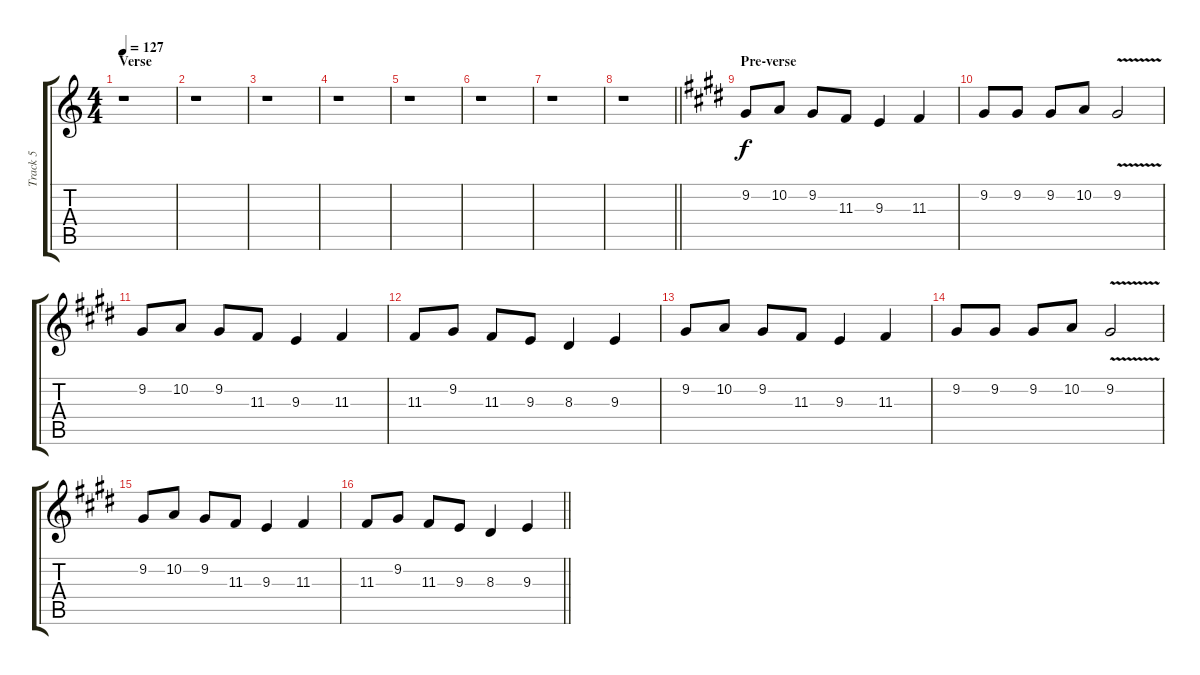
\track ("Track 5" "Track 5") {instrument pad8sweep}
\staff {score tabs}
\tuning (E4 B3 G3 D3 A2 E2) {hide}
\ts (4 4)
\section ("" "Verse")
\tempo 127
\clef g2
\ks c
r.1{dy f} |
r.1 |
r.1 |
r.1 |
r.1 |
r.1 |
r.1 |
\barLineRight lightlight
r.1 |
\section ("" "Pre-verse")
\ks e
9.2.8 10.2.8 9.2.8 11.3.8 9.3.4 11.3.4 |
9.2.8 9.2.8 9.2.8 10.2.8 9.2{v}.2 |
9.2.8 10.2.8 9.2.8 11.3.8 9.3.4 11.3.4 |
11.3.8 9.2.8 11.3.8 9.3.8 8.3.4 9.3.4 |
9.2.8 10.2.8 9.2.8 11.3.8 9.3.4 11.3.4 |
9.2.8 9.2.8 9.2.8 10.2.8 9.2{v}.2 |
9.2.8 10.2.8 9.2.8 11.3.8 9.3.4 11.3.4 |
\barLineRight lightlight
11.3.8 9.2.8 11.3.8 9.3.8 8.3.4 9.3.4
